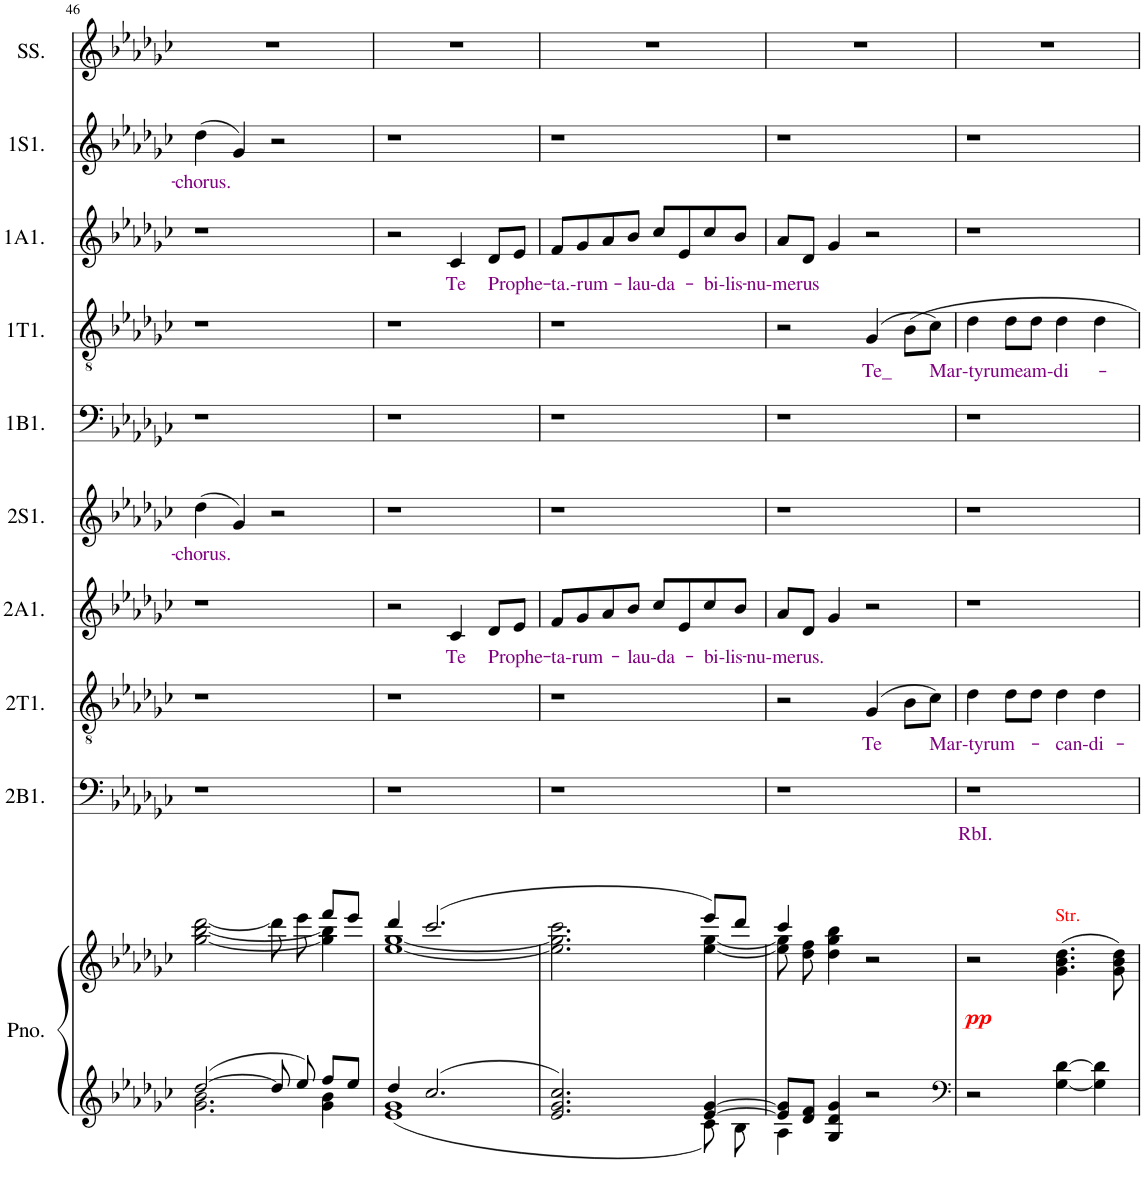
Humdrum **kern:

**kern	**kern	**dynam	**kern	**text	**kern	**text	**kern	**text	**kern	**text	**kern	**kern	**text	**kern	**text	**kern	**text	**kern
*part10	*part10	*part10	*part9	*part9	*part8	*part8	*part7	*part7	*part6	*part6	*part5	*part4	*part4	*part3	*part3	*part2	*part2	*part1
*staff11	*staff10	*staff10/11	*staff9	*staff9	*staff8	*staff8	*staff7	*staff7	*staff6	*staff6	*staff5	*staff4	*staff4	*staff3	*staff3	*staff2	*staff2	*staff1
*I"Piano	*	*	*I"C2 Bass 1	*	*I"C2 Tenor 1	*	*I"C2 Alto 1	*	*I"C1 Soprano 1	*	*I"C1 Bass 1	*I"C1 Tenor 1	*	*I"C1 Alto 1	*	*I"C1 Soprano 1	*	*I"Soprano Solo
*I'Pno.	*	*	*I'2B1.	*	*I'2T1.	*	*I'2A1.	*	*I'2S1.	*	*I'1B1.	*I'1T1.	*	*I'1A1.	*	*I'1S1.	*	*I'SS.
!!LO:PB:g=z
*clefG2	*clefG2	*	*clefF4	*	*clefGv2	*	*clefG2	*	*clefG2	*	*clefF4	*clefGv2	*	*clefG2	*	*clefG2	*	*clefG2
*	*	*	*	*	*	*	*Trd1c2	*	*	*	*	*	*	*Trd1c2	*	*	*	*
*k[b-e-a-d-g-c-]	*k[b-e-a-d-g-c-]	*	*k[b-e-a-d-g-c-]	*	*k[b-e-a-d-g-c-]	*	*k[b-e-a-d-g-c-]	*	*k[b-e-a-d-g-c-]	*	*k[b-e-a-d-g-c-]	*k[b-e-a-d-g-c-]	*	*k[b-e-a-d-g-c-]	*	*k[b-e-a-d-g-c-]	*	*k[b-e-a-d-g-c-]
*M4/4	*M4/4	*	*M4/4	*	*M4/4	*	*M4/4	*	*M4/4	*	*M4/4	*M4/4	*	*M4/4	*	*M4/4	*	*M4/4
*met(c)	*met(c)	*	*met(c)	*	*met(c)	*	*met(c)	*	*met(c)	*	*met(c)	*met(c)	*	*met(c)	*	*met(c)	*	*met(c)
=46	=46	=46	=46	=46	=46	=46	=46	=46	=46	=46	=46	=46	=46	=46	=46	=46	=46	=46
*^	*^	*	*	*	*	*	*	*	*	*	*	*	*	*	*	*	*	*
!	!	!	!	!	!	!	!	!	!	!	!	!LO:LY:b:color=#800080	!	!	!	!	!	!	!LO:LY:b:color=#800080	!
[2dd-/	2.g-\ 2.b-\	2ryy	[2gg-\ [2bb-\ [2ddd-\	.	1r	.	1r	.	1r	.	(4dd-\	-chorus.	1r	1r	.	1r	.	(4dd-\	-chorus.	1r
.	.	.	.	.	.	.	.	.	.	.	4g-/)	.	.	.	.	.	.	4g-/)	.	.
8dd-/]	.	8ddd-\]	4ryy	.	.	.	.	.	.	.	2r	.	.	.	.	.	.	2r	.	.
8ee-/	.	8eee-\	.	.	.	.	.	.	.	.	.	.	.	.	.	.	.	.	.	.
8ff/L	4g-\ 4b-\	8fff/L	4gg-\] 4bb-\]	.	.	.	.	.	.	.	.	.	.	.	.	.	.	.	.	.
8ee-/J	.	8eee-/J	.	.	.	.	.	.	.	.	.	.	.	.	.	.	.	.	.	.
=47	=47	=47	=47	=47	=47	=47	=47	=47	=47	=47	=47	=47	=47	=47	=47	=47	=47	=47	=47	=47
4dd-/	1e- 1g-	4ddd-/	[1ee- [1gg-	.	1r	.	1r	.	2r	.	1r	.	1r	1r	.	2r	.	1r	.	1r
2.cc-/	.	(2.ccc-/	.	.	.	.	.	.	.	.	.	.	.	.	.	.	.	.	.	.
!	!	!	!	!	!	!	!	!	!	!LO:LY:b:color=#800080	!	!	!	!	!	!	!LO:LY:b:color=#800080	!	!	!
.	.	.	.	.	.	.	.	.	4c-/	Te	.	.	.	.	.	4c-/	Te	.	.	.
!	!	!	!	!	!	!	!	!	!	!LO:LY:b:color=#800080	!	!	!	!	!	!	!LO:LY:b:color=#800080	!	!	!
.	.	.	.	.	.	.	.	.	8d-/L	Prophe-	.	.	.	.	.	8d-/L	Prophe-	.	.	.
.	.	.	.	.	.	.	.	.	8e-/J	.	.	.	.	.	.	8e-/J	.	.	.	.
=48	=48	=48	=48	=48	=48	=48	=48	=48	=48	=48	=48	=48	=48	=48	=48	=48	=48	=48	=48	=48
!	!	!	!	!	!	!	!	!	!	!LO:LY:b:color=#800080	!	!	!	!	!	!	!LO:LY:b:color=#800080	!	!	!
2.e-/ 2.g-/ 2.cc-/	2.ryy	2.ryy	2.ee-\] 2.gg-\] 2.ccc-\	.	1r	.	1r	.	8f/L	-ta-rum-	1r	.	1r	1r	.	8f/L	-ta.-rum-	1r	.	1r
.	.	.	.	.	.	.	.	.	8g-/	.	.	.	.	.	.	8g-/	.	.	.	.
.	.	.	.	.	.	.	.	.	8a-/	.	.	.	.	.	.	8a-/	.	.	.	.
!	!	!	!	!	!	!	!	!	!	!LO:LY:b:color=#800080	!	!	!	!	!	!	!LO:LY:b:color=#800080	!	!	!
.	.	.	.	.	.	.	.	.	8b-/J	-lau-da-	.	.	.	.	.	8b-/J	-lau-da-	.	.	.
.	.	.	.	.	.	.	.	.	8cc-/L	.	.	.	.	.	.	8cc-/L	.	.	.	.
.	.	.	.	.	.	.	.	.	8e-/	.	.	.	.	.	.	8e-/	.	.	.	.
!	!	!	!	!	!	!	!	!	!	!LO:LY:b:color=#800080	!	!	!	!	!	!	!LO:LY:b:color=#800080	!	!	!
[4e-/ [4g-/	8c-\	8eee-/L)	[4ee-\ [4gg-\	.	.	.	.	.	8cc-/	-bi-lis-	.	.	.	.	.	8cc-/	-bi-lis-	.	.	.
.	8B-\	8ddd-/J	.	.	.	.	.	.	8b-/J	.	.	.	.	.	.	8b-/J	.	.	.	.
=49	=49	=49	=49	=49	=49	=49	=49	=49	=49	=49	=49	=49	=49	=49	=49	=49	=49	=49	=49	=49
!	!	!	!	!	!	!	!	!	!	!LO:LY:b:color=#800080	!	!	!	!	!	!	!LO:LY:b:color=#800080	!	!	!
8e-/] 8g-/]L	4A-\	4ccc-/	8ee-\] 8gg-\]	.	1r	.	2r	.	8a-/L	-nu-merus.	1r	.	1r	2r	.	8a-/L	-nu-merus	1r	.	1r
8d-/ 8f/J	.	.	8dd-\ 8ff\	.	.	.	.	.	8d-/J	.	.	.	.	.	.	8d-/J	.	.	.	.
4G-/ 4d-/ 4g-/	2.ryy	4ryy	4dd-\ 4gg-\ 4bb-\	.	.	.	.	.	4g-/	.	.	.	.	.	.	4g-/	.	.	.	.
!	!	!	!	!	!	!	!	!LO:LY:b:color=#800080	!	!	!	!	!	!	!LO:LY:b:color=#800080	!	!	!	!	!
2r	.	2r	2ryy	.	.	.	(4G-/	Te	2r	.	.	.	.	(4G-/	Te_	2r	.	.	.	.
.	.	.	.	.	.	.	8B-\L	.	.	.	.	.	.	8B-\L	.	.	.	.	.	.
!	!	!	!	!	!	!	!	!LO:LY:b:color=#800080	!	!	!	!	!	!	!LO:LY:b:color=#800080	!	!	!	!	!
.	.	.	.	.	.	.	8c-\J)	Mar-tyrum-	.	.	.	.	.	8c-\J)	Mar-tyrumeam-di-	.	.	.	.	.
*v	*v	*	*	*	*	*	*	*	*	*	*	*	*	*	*	*	*	*	*	*
*	*v	*v	*	*	*	*	*	*	*	*	*	*	*	*	*	*	*	*	*
=50	=50	=50	=50	=50	=50	=50	=50	=50	=50	=50	=50	=50	=50	=50	=50	=50	=50	=50
*clefF4	*	*	*	*	*	*	*	*	*	*	*	*	*	*	*	*	*	*
!	!	!LO:DY:b	!	!LO:LY:b:color=#800080	!	!	!	!	!	!	!	!	!	!	!	!	!	!
2r	2r	pp	1r	RbI.	4d-\	.	1r	.	1r	.	1r	4d-\	.	1r	.	1r	.	1r
.	.	.	.	.	8d-\L	.	.	.	.	.	.	8d-\L	.	.	.	.	.	.
.	.	.	.	.	8d-\J	.	.	.	.	.	.	8d-\J	.	.	.	.	.	.
!	!LO:TX:a:color=#FF0000:t=Str.	!	!	!	!	!	!	!	!	!	!	!	!	!	!	!	!	!
!	!	!	!	!	!	!LO:LY:b:color=#800080	!	!	!	!	!	!	!	!	!	!	!	!
[4G-\ [4d-\	(4.g-\ 4.b-\ 4.dd-\	.	.	.	4d-\	-can-di-	.	.	.	.	.	4d-\	.	.	.	.	.	.
4G-\] 4d-\]	.	.	.	.	4d-\	.	.	.	.	.	.	4d-\	.	.	.	.	.	.
.	8g-\ 8b-\ 8dd-\)	.	.	.	.	.	.	.	.	.	.	.	.	.	.	.	.	.
=	=	=	=	=	=	=	=	=	=	=	=	=	=	=	=	=	=	=
*-	*-	*-	*-	*-	*-	*-	*-	*-	*-	*-	*-	*-	*-	*-	*-	*-	*-	*-
